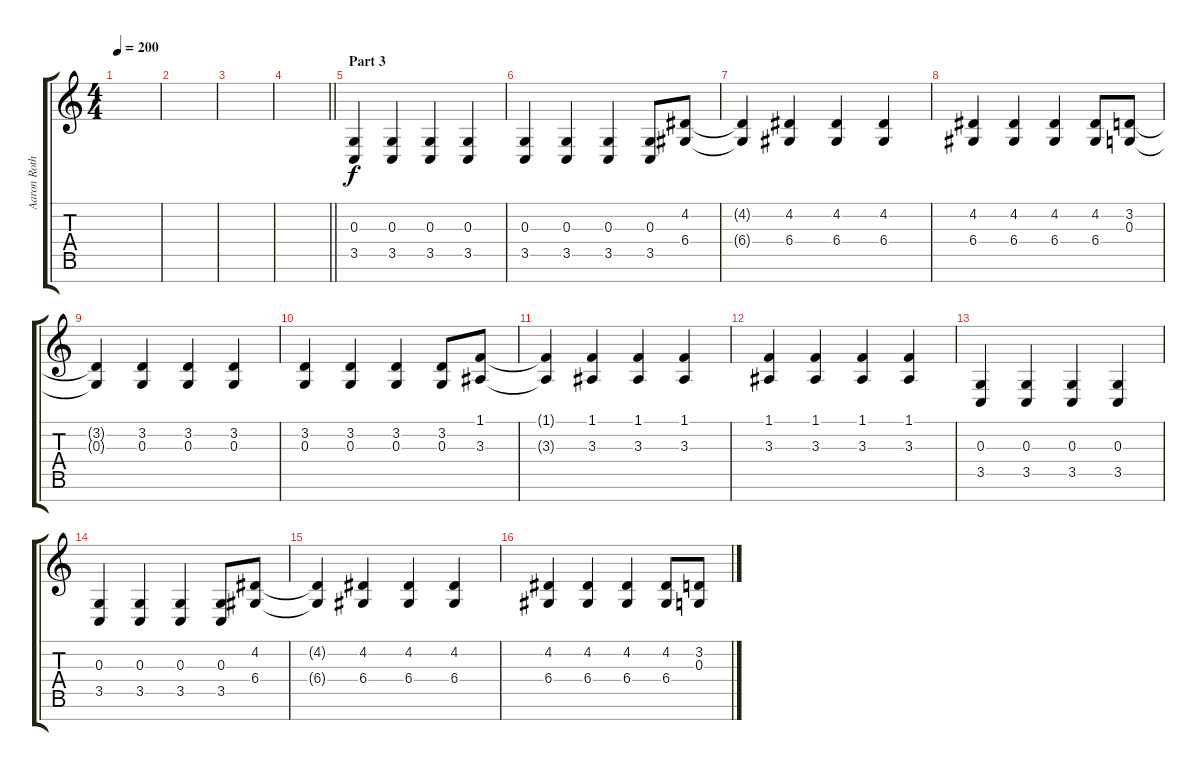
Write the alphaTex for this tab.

\track ("Aaron Rothe" "Aaron Roth") {instrument acousticgrandpiano}
\staff {score tabs}
\tuning (E4 B3 G3 D3 A2 E2 B1) {hide}
\ts (4 4)
\tempo 200
\clef g2
\ks c
|
|
|
\barLineRight lightlight
|
\section ("" "Part 3")
(0.3 3.5).4 (0.3 3.5).4 (0.3 3.5).4 (0.3 3.5).4 |
(0.3 3.5).4 (0.3 3.5).4 (0.3 3.5).4 (0.3 3.5).8 (4.2 6.4).8 |
(4.2{t} 6.4{t}).4 (4.2 6.4).4 (4.2 6.4).4 (4.2 6.4).4 |
(4.2 6.4).4 (4.2 6.4).4 (4.2 6.4).4 (4.2 6.4).8 (3.2 0.3).8 |
(3.2{t} 0.3{t}).4 (3.2 0.3).4 (3.2 0.3).4 (3.2 0.3).4 |
(3.2 0.3).4 (3.2 0.3).4 (3.2 0.3).4 (3.2 0.3).8 (1.1 3.3).8 |
(1.1{t} 3.3{t}).4 (1.1 3.3).4 (1.1 3.3).4 (1.1 3.3).4 |
(1.1 3.3).4 (1.1 3.3).4 (1.1 3.3).4 (1.1 3.3).4 |
(0.3 3.5).4 (0.3 3.5).4 (0.3 3.5).4 (0.3 3.5).4 |
(0.3 3.5).4 (0.3 3.5).4 (0.3 3.5).4 (0.3 3.5).8 (4.2 6.4).8 |
(4.2{t} 6.4{t}).4 (4.2 6.4).4 (4.2 6.4).4 (4.2 6.4).4 |
(4.2 6.4).4 (4.2 6.4).4 (4.2 6.4).4 (4.2 6.4).8 (3.2 0.3).8
